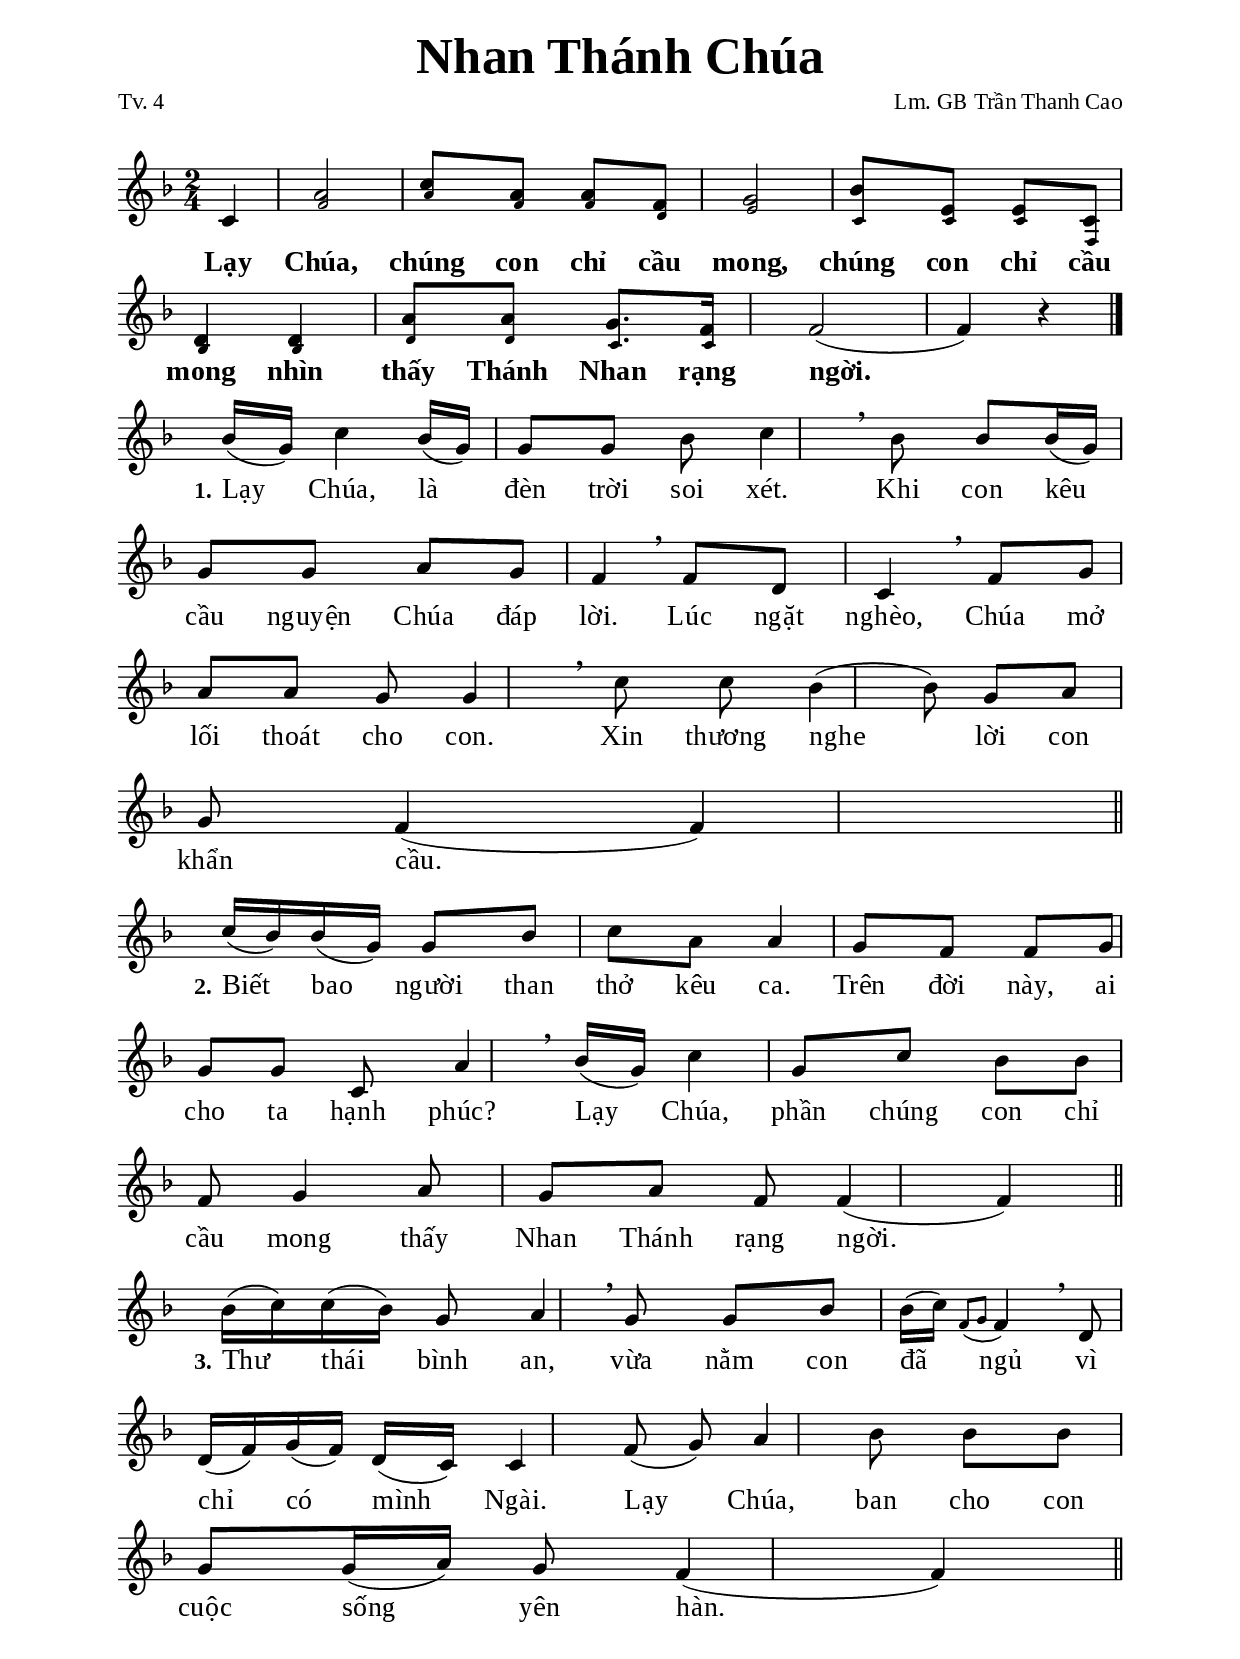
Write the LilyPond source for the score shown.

% Cài đặt chung
\version "2.22.1"
\include "english.ly"

\header {
  title = \markup { \fontsize #3 "Nhan Thánh Chúa" }
  poet = "Tv. 4"
  composer = "Lm. GB Trần Thanh Cao"
  arranger = " "
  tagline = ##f
}

% Nhạc điệp khúc
nhacDiepKhucSop = \relative c' {
  \partial 4 c4 |
  a'2 |
  c8 a a f |
  g2 |
  bf8 e, e c |
  d4 d |
  a'8 a g8. f16 |
  f2 ( |
  f4) r4 \bar "|."
}

nhacDiepKhucBas = \relative c' {
  \skip 4
  f2 |
  a8 f f d |
  e2 |
  c8 c c f, |
  bf4 bf |
  d8 d c8. c16 |
  f2 ( |
  f4) r
}

% Nhạc phiên khúc
nhacPhienKhucMot = \relative c'' {
  bf16 (g) c4 bf16 (g) g8 g bf c4 \breathe
  bf8 bf bf16 (g) g8 g a g f4 \breathe
  f8 d c4 \breathe
  f8 g a a g g4 \breathe
  c8 c bf4 (bf8) 
  g a g f4 (f) \bar "||"
}

nhacPhienKhucHai = \relative c'' {
  c16 (bf) bf (g) g8 bf c a a4 g8 f f g g g c, a'4 \breathe
  bf16 (g) c4 g8 c bf bf f g4 a8 g a f f4 (f) \bar "||"
}

nhacPhienKhucBa = \relative c'' {
  bf16 (c) c (bf) g8 a4 \breathe
  g8 g bf bf16 (c)
  \acciaccatura { f,8 [g] } f4 \breathe
  d8 d16 (f) g (f) d (c) c4 f8 (g) a4 bf8 bf bf
  g g16 (a) g8 f4 (f) \bar "||"
}

% Lời điệp khúc
loiDiepKhuc = \lyricmode {
  Lạy Chúa, chúng con chỉ cầu mong,
  chúng con chỉ cầu mong nhìn thấy Thánh Nhan rạng ngời.
}

% Lời phiên khúc
loiPhienKhucMot = \lyricmode {
  \set stanza = #"1."
  Lạy Chúa, là đèn trời soi xét.
  Khi con kêu cầu nguyện Chúa đáp lời.
  Lúc ngặt nghèo, Chúa mở lối thoát cho con.
  Xin thương nghe lời con khẩn cầu.
}

loiPhienKhucHai = \lyricmode {
  \set stanza = #"2."
  Biết bao người than thở kêu ca.
  Trên đời này, ai cho ta hạnh phúc?
  Lạy Chúa, phần chúng con chỉ cầu mong
  thấy Nhan Thánh rạng ngời.
}

loiPhienKhucBa = \lyricmode {
  \set stanza = #"3."
  Thư thái bình an, vừa nằm con đã ngủ vì chỉ có mình Ngài.
  Lạy Chúa, ban cho con cuộc sống yên hàn.
}


% Dàn trang
\paper {
  #(set-paper-size "a4")
  top-margin = 15\mm
  bottom-margin = 10\mm
  left-margin = 20\mm
  right-margin = 20\mm
  indent = #0
  #(define fonts
    (make-pango-font-tree
      "Liberation Serif"
      "Liberation Serif"
      "Liberation Serif"
      (/ 20 20)))
  page-count = #1
  system-system-spacing = #'((basic-distance . 12.5))
  score-system-spacing = #'((basic-distance . 12.5))
}

% Thiết lập tông và nhịp
TongNhip = { \key f \major \time 2/4 }

% Đổi kích thước nốt cho bè phụ
notBePhu =
#(define-music-function (font-size music) (number? ly:music?)
   (for-some-music
     (lambda (m)
       (if (music-is-of-type? m 'rhythmic-event)
           (begin
             (set! (ly:music-property m 'tweaks)
                   (cons `(font-size . ,font-size)
                         (ly:music-property m 'tweaks)))
             #t)
           #f))
     music)
   music)

\score {
  \new ChoirStaff <<
    \new Staff = diepKhuc \with {
        \consists "Merge_rests_engraver"
        %\magnifyStaff #(magstep +1)
        printPartCombineTexts = ##f
      }
      <<
      \new Voice \TongNhip \partCombine 
        \nhacDiepKhucSop
        \notBePhu -3 { \nhacDiepKhucBas }
      \new NullVoice = nhacThamChieu \nhacDiepKhucSop
      \new Lyrics \lyricsto nhacThamChieu \loiDiepKhuc
      >>
  >>
  \layout {
    \override Lyrics.LyricText.font-series = #'bold
    \override Lyrics.LyricText.font-size = #+2
    \override Lyrics.LyricSpace.minimum-distance = #3
    \override Score.BarNumber.break-visibility = ##(#f #f #f)
    \override Score.SpacingSpanner.uniform-stretching = ##t
  }
}

\score {
  \new ChoirStaff <<
    \new Staff = phienKhuc \with {
        %\magnifyStaff #(magstep +1)
      }
      <<
      \new Voice = beSop {
        \key f \major \time 2/4 \nhacPhienKhucMot
      }
    >>
    \new Lyrics \lyricsto beSop \loiPhienKhucMot
  >>
  \layout {
    \override Staff.TimeSignature.transparent = ##t
    \override Lyrics.LyricText.font-size = #+2
    \override Lyrics.LyricSpace.minimum-distance = #4
    \override Score.BarNumber.break-visibility = ##(#f #f #f)
    \override Score.SpacingSpanner.uniform-stretching = ##t
    \set Score.barAlways = ##t
    \set Score.defaultBarType = ""
  } 
}

\score {
  \new ChoirStaff <<
    \new Staff = phienKhuc \with {
        %\magnifyStaff #(magstep +1)
      }
      <<
      \new Voice = beSop {
        \key f \major \time 2/4 \nhacPhienKhucHai
      }
    >>
    \new Lyrics \lyricsto beSop \loiPhienKhucHai
  >>
  \layout {
    \override Staff.TimeSignature.transparent = ##t
    \override Lyrics.LyricText.font-size = #+2
    \override Lyrics.LyricSpace.minimum-distance = #4
    \override Score.BarNumber.break-visibility = ##(#f #f #f)
    \override Score.SpacingSpanner.uniform-stretching = ##t
    \set Score.barAlways = ##t
    \set Score.defaultBarType = ""
  } 
}

\score {
  \new ChoirStaff <<
    \new Staff = phienKhuc \with {
        %\magnifyStaff #(magstep +1)
      }
      <<
      \new Voice = beSop {
        \key f \major \time 2/4 \nhacPhienKhucBa
      }
    >>
    \new Lyrics \lyricsto beSop \loiPhienKhucBa
  >>
  \layout {
    \override Staff.TimeSignature.transparent = ##t
    \override Lyrics.LyricText.font-size = #+2
    \override Lyrics.LyricSpace.minimum-distance = #5
    \override Score.BarNumber.break-visibility = ##(#f #f #f)
    \override Score.SpacingSpanner.uniform-stretching = ##t
    \set Score.barAlways = ##t
    \set Score.defaultBarType = ""
  } 
}
